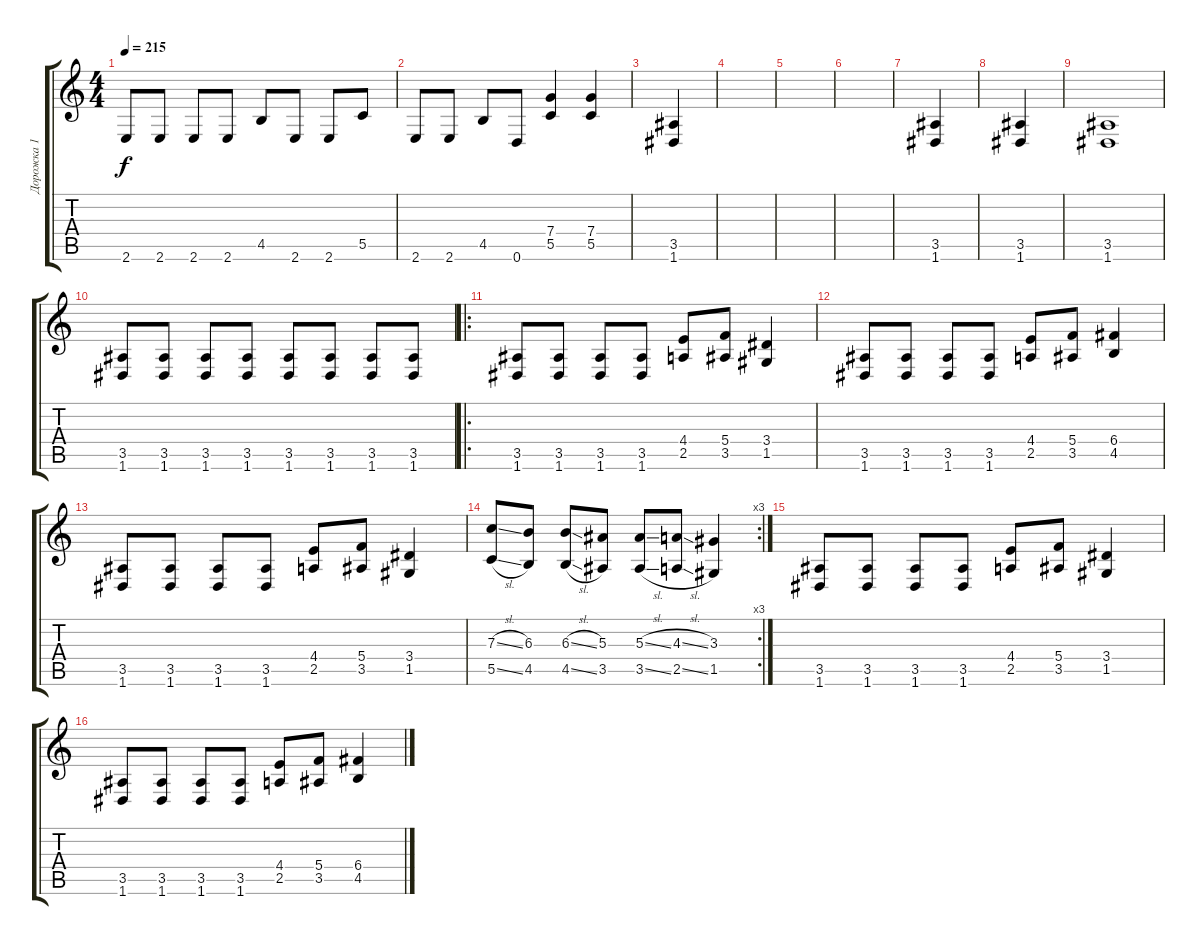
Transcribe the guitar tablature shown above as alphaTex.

\track ("Дорожка 1" "Дорожка 1") {instrument distortionguitar}
\staff {score tabs}
\tuning (D4 A3 F3 C3 G2 D2) {hide}
\ts (4 4)
\tempo 215
\clef g2
\ks c
2.6.8{dy f} 2.6.8 2.6.8 2.6.8 4.5.8 2.6.8 2.6.8 5.5.8 |
2.6.8 2.6.8 4.5.8 0.6.8 (7.4 5.5).4 (7.4 5.5).4 |
(3.5 1.6).4 |
|
|
|
(3.5 1.6).4 |
(3.5 1.6).4 |
(3.5 1.6).1 |
(3.5 1.6).8 (3.5 1.6).8 (3.5 1.6).8 (3.5 1.6).8 (3.5 1.6).8 (3.5 1.6).8 (3.5 1.6).8 (3.5 1.6).8 |
\ro
(3.5 1.6).8 (3.5 1.6).8 (3.5 1.6).8 (3.5 1.6).8 (4.4 2.5).8 (5.4 3.5).8 (3.4 1.5).4 |
(3.5 1.6).8 (3.5 1.6).8 (3.5 1.6).8 (3.5 1.6).8 (4.4 2.5).8 (5.4 3.5).8 (6.4 4.5).4 |
(3.5 1.6).8 (3.5 1.6).8 (3.5 1.6).8 (3.5 1.6).8 (4.4 2.5).8 (5.4 3.5).8 (3.4 1.5).4 |
\rc 3
(7.3{sl} 5.5{sl}).8 (6.3 4.5).8 (6.3{sl} 4.5{sl}).8 (5.3 3.5).8 (5.3{sl} 3.5{sl}).8 (4.3{sl} 2.5{sl}).8 (3.3 1.5).4 |
(3.5 1.6).8 (3.5 1.6).8 (3.5 1.6).8 (3.5 1.6).8 (4.4 2.5).8 (5.4 3.5).8 (3.4 1.5).4 |
(3.5 1.6).8 (3.5 1.6).8 (3.5 1.6).8 (3.5 1.6).8 (4.4 2.5).8 (5.4 3.5).8 (6.4 4.5).4
